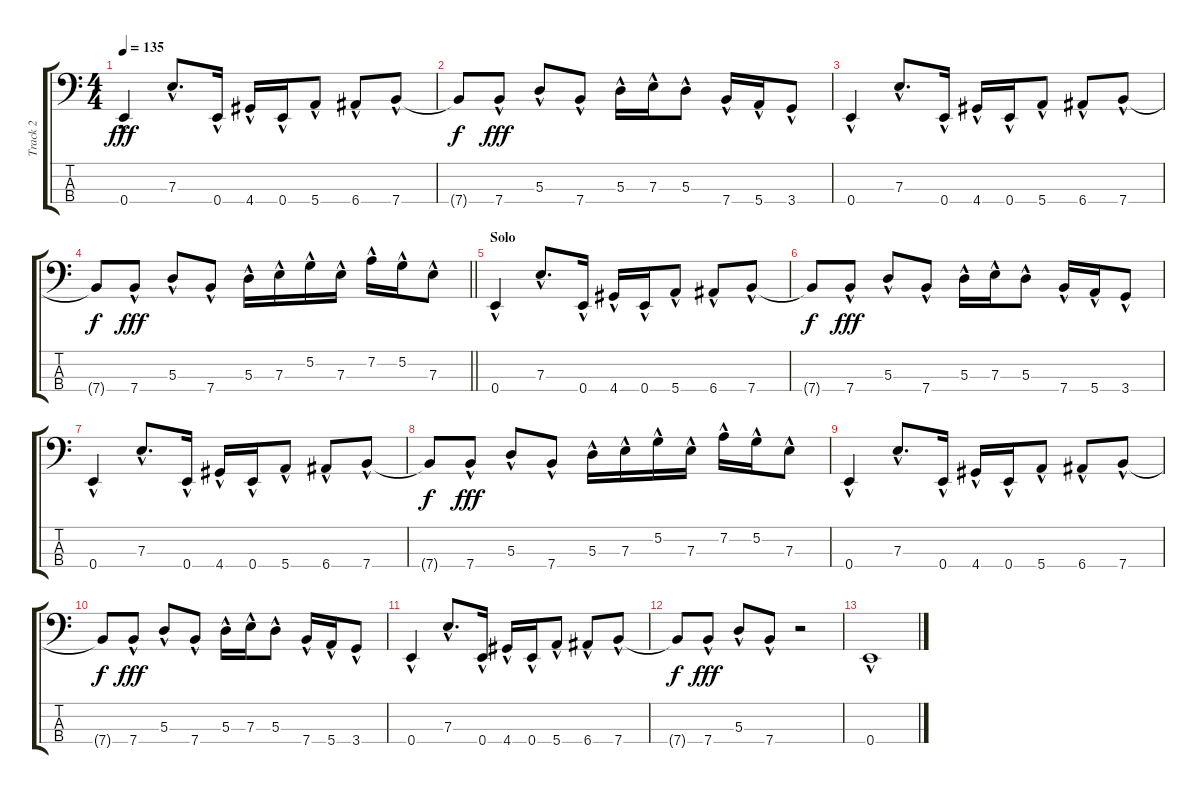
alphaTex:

\track ("Track 2" "Track 2") {instrument electricbassfinger}
\staff {score tabs}
\tuning (G2 D2 A1 E1) {hide}
\ts (4 4)
\tempo 135
\clef f4
\ks c
0.4{hac}.4{dy fff} 7.3{hac}.8{d} 0.4{hac}.16 4.4{hac}.16 0.4{hac}.16 5.4{hac}.8 6.4{hac}.8 7.4{hac}.8 |
7.4{t}.8{dy f} 7.4{hac}.8{dy fff} 5.3{hac}.8 7.4{hac}.8 5.3{hac}.16 7.3{hac}.16 5.3{hac}.8 7.4{hac}.16 5.4{hac}.16 3.4{hac}.8 |
0.4{hac}.4 7.3{hac}.8{d} 0.4{hac}.16 4.4{hac}.16 0.4{hac}.16 5.4{hac}.8 6.4{hac}.8 7.4{hac}.8 |
\barLineRight lightlight
7.4{t}.8{dy f} 7.4{hac}.8{dy fff} 5.3{hac}.8 7.4{hac}.8 5.3{hac}.16 7.3{hac}.16 5.2{hac}.16 7.3{hac}.16 7.2{hac}.16 5.2{hac}.16 7.3{hac}.8 |
\section ("" "Solo")
0.4{hac}.4 7.3{hac}.8{d} 0.4{hac}.16 4.4{hac}.16 0.4{hac}.16 5.4{hac}.8 6.4{hac}.8 7.4{hac}.8 |
7.4{t}.8{dy f} 7.4{hac}.8{dy fff} 5.3{hac}.8 7.4{hac}.8 5.3{hac}.16 7.3{hac}.16 5.3{hac}.8 7.4{hac}.16 5.4{hac}.16 3.4{hac}.8 |
0.4{hac}.4 7.3{hac}.8{d} 0.4{hac}.16 4.4{hac}.16 0.4{hac}.16 5.4{hac}.8 6.4{hac}.8 7.4{hac}.8 |
7.4{t}.8{dy f} 7.4{hac}.8{dy fff} 5.3{hac}.8 7.4{hac}.8 5.3{hac}.16 7.3{hac}.16 5.2{hac}.16 7.3{hac}.16 7.2{hac}.16 5.2{hac}.16 7.3{hac}.8 |
0.4{hac}.4 7.3{hac}.8{d} 0.4{hac}.16 4.4{hac}.16 0.4{hac}.16 5.4{hac}.8 6.4{hac}.8 7.4{hac}.8 |
7.4{t}.8{dy f} 7.4{hac}.8{dy fff} 5.3{hac}.8 7.4{hac}.8 5.3{hac}.16 7.3{hac}.16 5.3{hac}.8 7.4{hac}.16 5.4{hac}.16 3.4{hac}.8 |
0.4{hac}.4 7.3{hac}.8{d} 0.4{hac}.16 4.4{hac}.16 0.4{hac}.16 5.4{hac}.8 6.4{hac}.8 7.4{hac}.8 |
7.4{t}.8{dy f} 7.4{hac}.8{dy fff} 5.3{hac}.8 7.4{hac}.8 r.2 |
0.4{hac}.1
